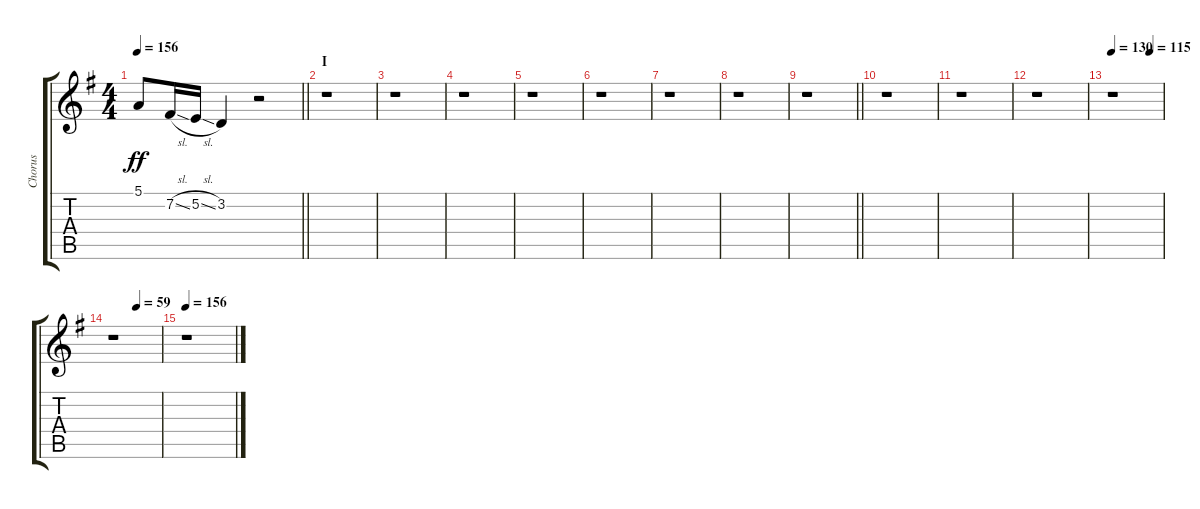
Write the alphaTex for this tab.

\track ("Chorus" "Chorus") {instrument voiceoohs}
\staff {score tabs}
\tuning (E4 B3 G3 D3 A2 E2) {hide}
\ts (4 4)
\tempo 156
\clef g2
\barLineRight lightlight
\ks g
5.1{t}.8{dy ff} 7.2{sl}.16 5.2{sl}.16 3.2.4 r.2 |
\section ("" "I")
r.1 |
r.1 |
r.1 |
r.1 |
r.1 |
r.1 |
r.1 |
\barLineRight lightlight
r.1 |
r.1 |
r.1 |
r.1 |
\tempo 130
\tempo (115 0.75)
r.1 |
\tempo (59 0.5)
r.1 |
\tempo 156
r.1
